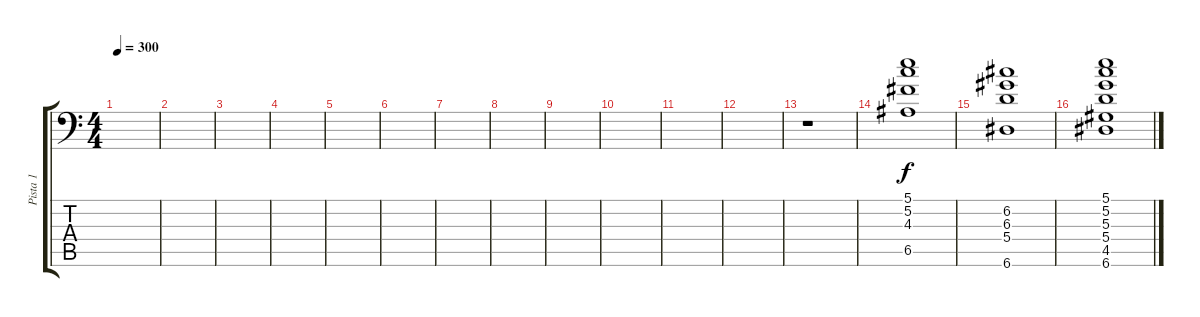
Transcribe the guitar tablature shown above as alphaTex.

\track ("Pista 1" "Pista 1") {instrument distortionguitar}
\staff {score tabs}
\tuning (B3 G3 D3 A2 E2 A1) {hide}
\ts (4 4)
\tempo 300
\clef f4
\ks c
|
|
|
|
|
|
|
|
|
|
|
|
r.1 |
(5.1 5.2 4.3 6.5).1 |
(6.2 6.3 5.4 6.6).1 |
(5.1 5.2 5.3 5.4 4.5 6.6).1
